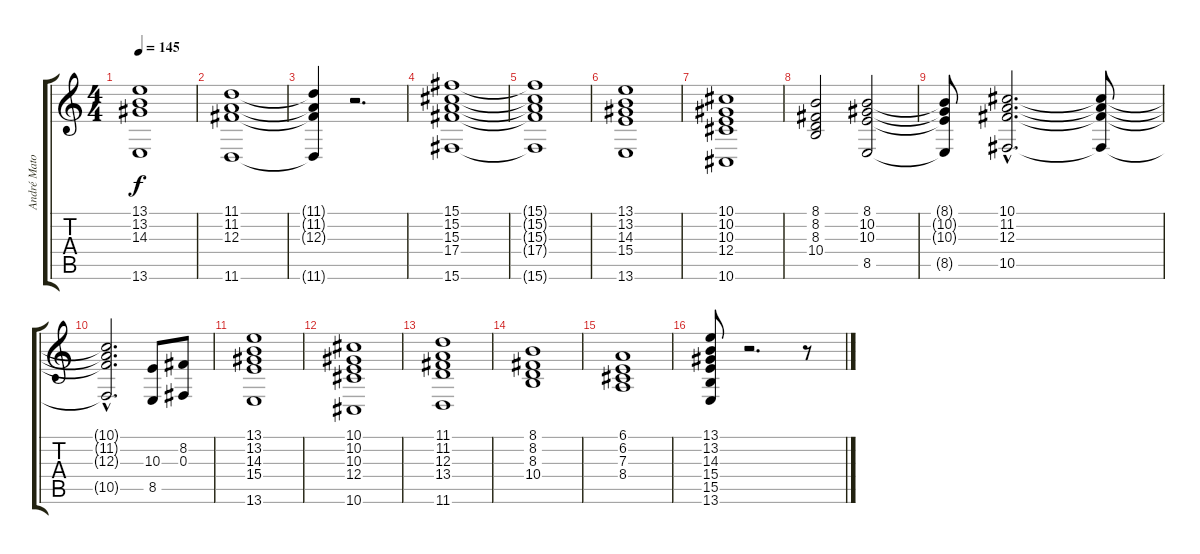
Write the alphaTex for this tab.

\track ("André Matos - Choir" "André Mato") {instrument choiraahs}
\staff {score tabs}
\tuning (Eb4 Bb3 Gb3 Db3 Ab2 Eb2) {hide}
\ts (4 4)
\tempo 145
\clef g2
\ks c
(13.1{t} 13.2{t} 14.3{t} 13.6{t}).1{dy f} |
(11.1 11.2 12.3 11.6).1 |
(11.1{t} 11.2{t} 12.3{t} 11.6{t}).4 r.2{d} |
(15.1 15.2 15.3 17.4 15.6).1 |
(15.1{t} 15.2{t} 15.3{t} 17.4{t} 15.6{t}).1 |
(13.1 13.2 14.3 15.4 13.6).1 |
(10.1 10.2 10.3 12.4 10.6).1 |
(8.1 8.2 8.3 10.4).2 (8.1 10.2 10.3 8.5).2 |
(8.1{t} 10.2{t} 10.3{t} 8.5{t}).8 (10.1{hac} 11.2{hac} 12.3{hac} 10.5{hac}).2{d} (10.1{t} 11.2{t} 12.3{t} 10.5{t}).8 |
(10.1{t} 11.2{t} 12.3{hac t} 10.5{hac t}).2{d} (10.3 8.5).8 (8.2 0.3).8 |
(13.1 13.2 14.3 15.4 13.6).1 |
(10.1 10.2 10.3 12.4 10.6).1 |
(11.1 11.2 12.3 13.4 11.6).1 |
(8.1 8.2 8.3 10.4).1 |
(6.1 6.2 7.3 8.4).1 |
(13.1 13.2 14.3 15.4 15.5 13.6).8 r.2{d} r.8
